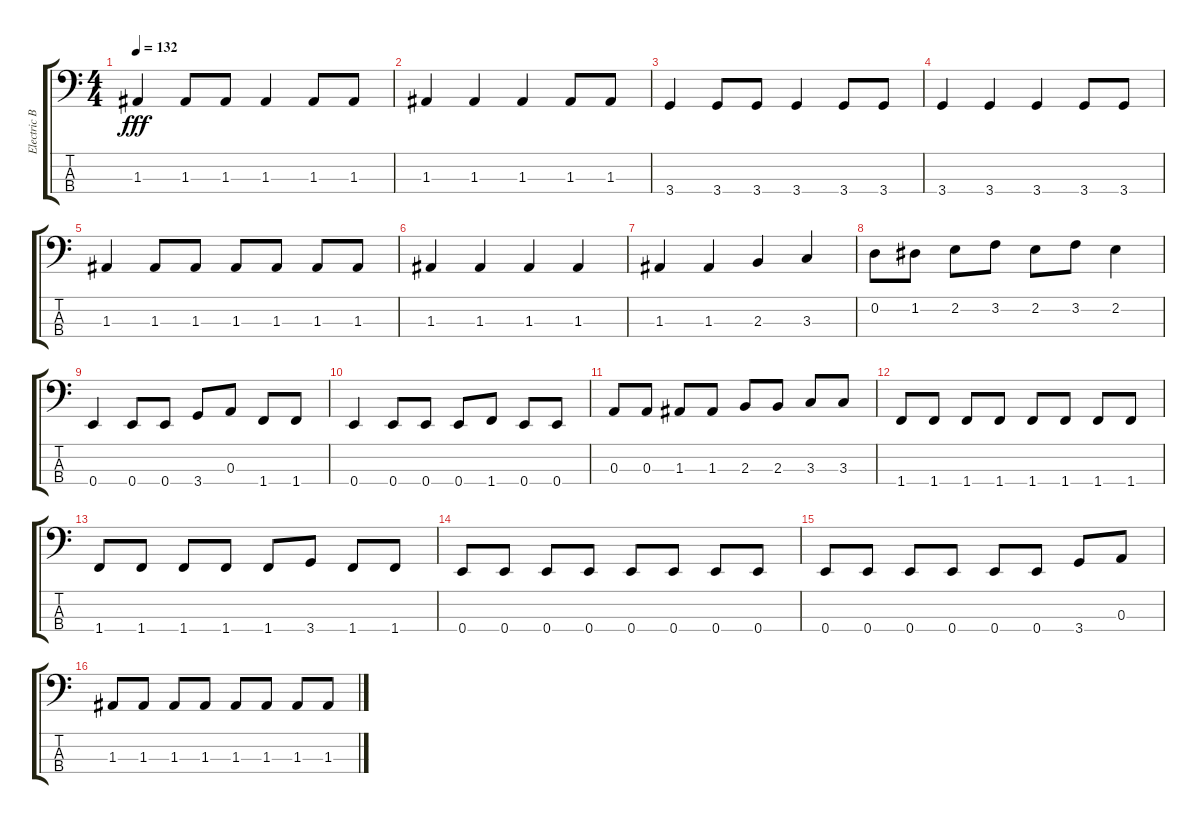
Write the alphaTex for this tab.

\track ("Electric Bass" "Electric B") {instrument electricbassfinger}
\staff {score tabs}
\tuning (G2 D2 A1 E1) {hide}
\ts (4 4)
\tempo 132
\clef f4
\ks c
1.3.4{dy fff} 1.3.8 1.3.8 1.3.4 1.3.8 1.3.8 |
1.3.4 1.3.4 1.3.4 1.3.8 1.3.8 |
3.4.4 3.4.8 3.4.8 3.4.4 3.4.8 3.4.8 |
3.4.4 3.4.4 3.4.4 3.4.8 3.4.8 |
1.3.4 1.3.8 1.3.8 1.3.8 1.3.8 1.3.8 1.3.8 |
1.3.4 1.3.4 1.3.4 1.3.4 |
1.3.4 1.3.4 2.3.4 3.3.4 |
0.2.8 1.2.8 2.2.8 3.2.8 2.2.8 3.2.8 2.2.4 |
0.4.4 0.4.8 0.4.8 3.4.8 0.3.8 1.4.8 1.4.8 |
0.4.4 0.4.8 0.4.8 0.4.8 1.4.8 0.4.8 0.4.8 |
0.3.8 0.3.8 1.3.8 1.3.8 2.3.8 2.3.8 3.3.8 3.3.8 |
1.4.8 1.4.8 1.4.8 1.4.8 1.4.8 1.4.8 1.4.8 1.4.8 |
1.4.8 1.4.8 1.4.8 1.4.8 1.4.8 3.4.8 1.4.8 1.4.8 |
0.4.8 0.4.8 0.4.8 0.4.8 0.4.8 0.4.8 0.4.8 0.4.8 |
0.4.8 0.4.8 0.4.8 0.4.8 0.4.8 0.4.8 3.4.8 0.3.8 |
1.3.8 1.3.8 1.3.8 1.3.8 1.3.8 1.3.8 1.3.8 1.3.8
